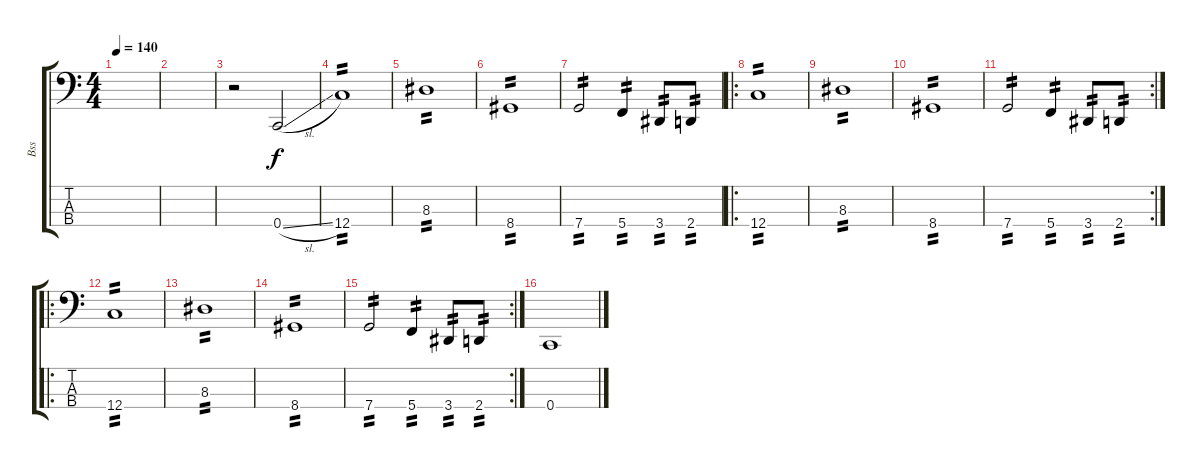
\track ("Bss" "Bss") {instrument electricbasspick}
\staff {score tabs}
\tuning (G2 D2 G1 C1) {hide}
\ts (4 4)
\tempo 140
\clef f4
\ks c
|
|
r.2 0.4{sl}.2 |
12.4.1{tp 2} |
8.3.1{tp 2} |
8.4.1{tp 2} |
7.4.2{tp 2} 5.4.4{tp 2} 3.4.8{tp 2} 2.4.8{tp 2} |
\ro
12.4.1{tp 2} |
8.3.1{tp 2} |
8.4.1{tp 2} |
\rc 2
7.4.2{tp 2} 5.4.4{tp 2} 3.4.8{tp 2} 2.4.8{tp 2} |
\ro
12.4.1{tp 2} |
8.3.1{tp 2} |
8.4.1{tp 2} |
\rc 2
7.4.2{tp 2} 5.4.4{tp 2} 3.4.8{tp 2} 2.4.8{tp 2} |
0.4.1
